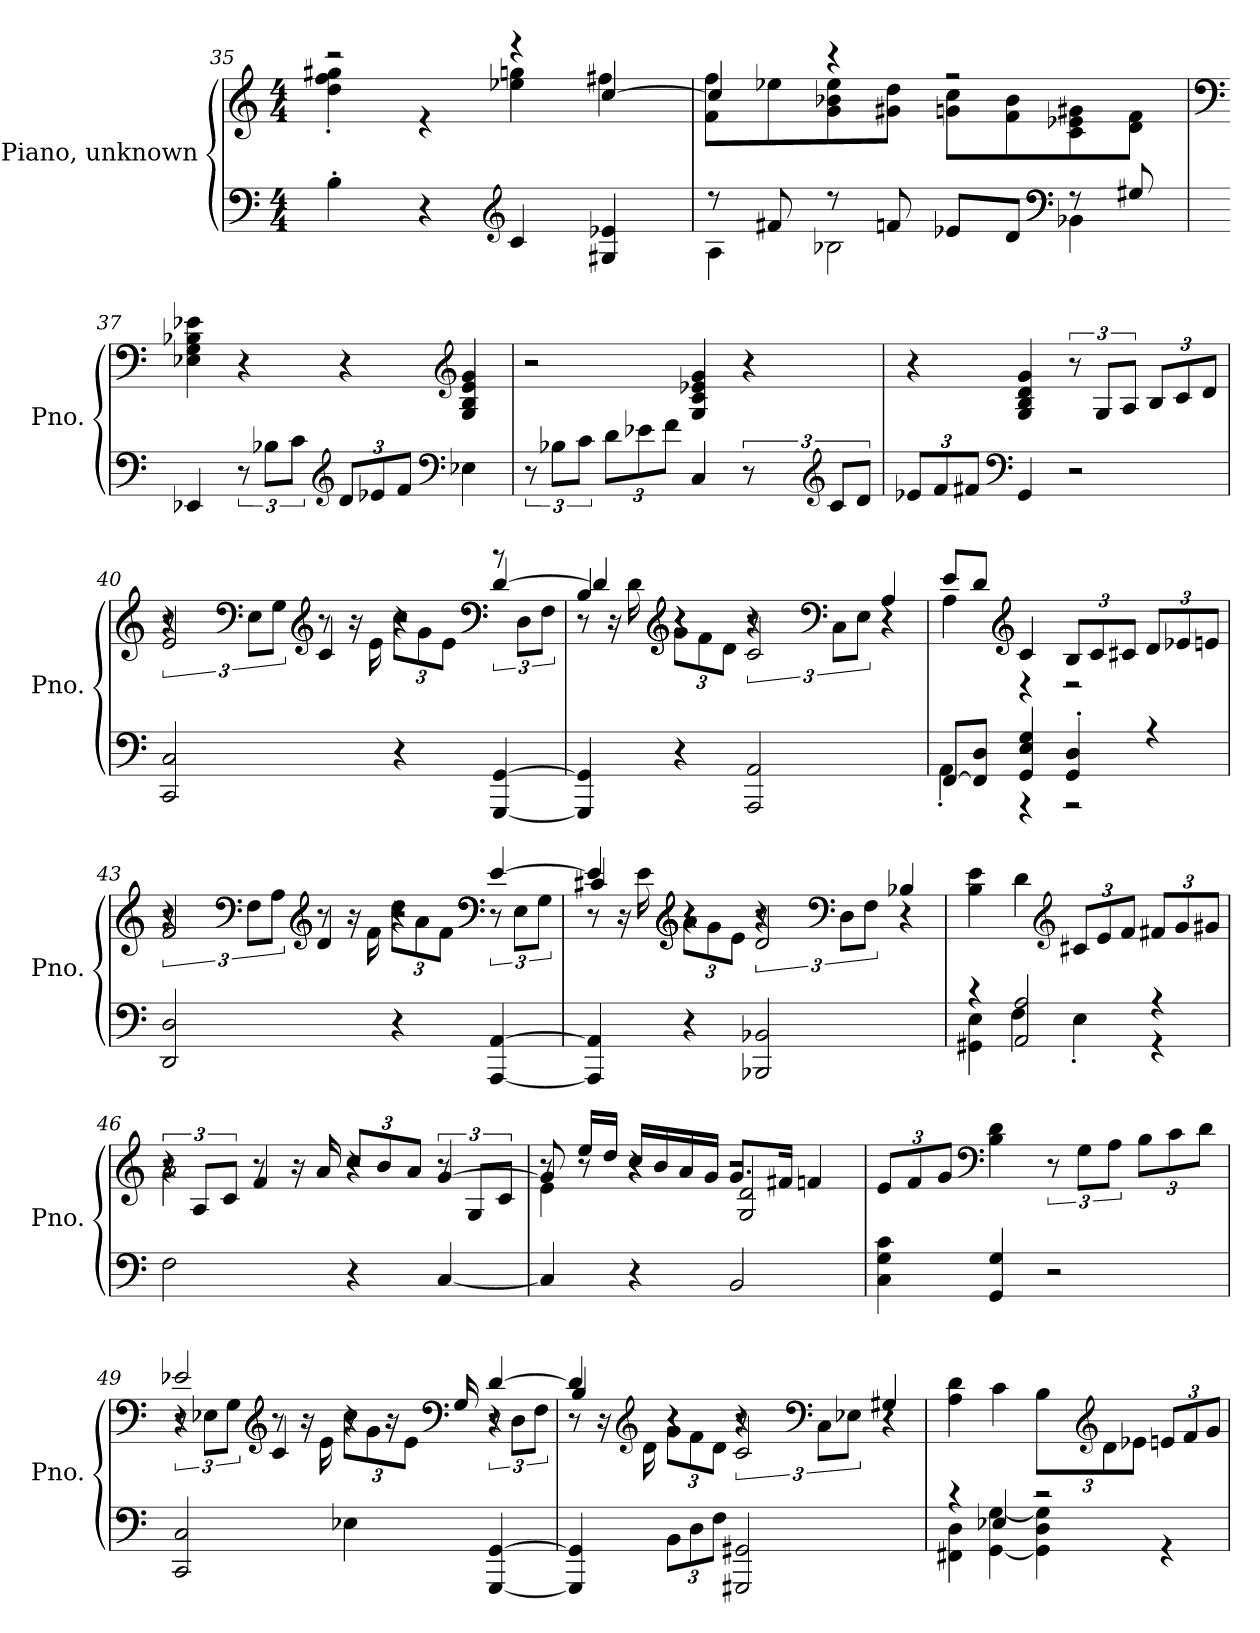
**kern	**kern
*part1	*part1
*staff2	*staff1
*I"Piano, unknown	*
*I'Pno.	*
*clefF4	*clefG2
*k[]	*k[]
*M4/4	*M4/4
=35	=35
*	*^
4B'\	2r	4dd\' 4ff\' 4gg#X\'
4r	.	4r
*clefG2	*	*
4c/	4r	4ee-X\ 4ggn\
4G#X/ 4e-X/	[4cc/	4ff#X\
!!LO:PB:g=z	!!
=36	=36	=36
*^	*	*
8r	4A\	4cc/]	8f\ 8ff\L
8f#X/	.	.	8ee-X\
8r	2B-X\	4r	8g\ 8b-X\ 8ee-\
8fn/	.	.	8g#X\ 8dd\J
8e-X/L	.	2r	8gn\ 8cc\L
8d/J	.	.	8f\ 8b-\
*clefF4	*	*	*
8r	4BB-X\	.	8c\ 8e-X\ 8g#X\
8G#X/	.	.	8d\ 8f\J
*v	*v	*	*
*	*v	*v
=37	=37
*	*clefF4
4EE-X/	4E-X\ 4G\ 4B-X\ 4e-X\
12r	4r
12B-X\L	.
12c\J	.
*clefG2	*
*Xbrackettup	*
12d/L	4r
12e-X/	.
12f/J	.
*clefF4	*clefG2
4E-X\	4G/ 4B-/ 4e-/ 4g/
!!LO:LB:g=z
=38	=38
*brackettup	*
12r	2r
12B-X\L	.
12c\J	.
*Xbrackettup	*
12d\L	.
12e-X\	.
12f\J	.
4C/	4G/ 4c/ 4e-X/ 4g/
*brackettup	*
12r	4r
*clefG2	*
12c/L	.
12d/J	.
=39	=39
*Xbrackettup	*
12e-X/L	4r
12f/	.
12f#X/J	.
*clefF4	*
4GG/	4G/ 4B/ 4d/ 4g/
2r	12r
.	12G/L
.	12A/J
*	*Xbrackettup
.	12B/L
.	12c/
.	12d/J
=40	=40
*	*^
*	*	*brackettup
*	*	*^
2CC/ 2C/	2e/	12r	4r
*	*clefF4	*	*
.	.	12E\L	.
.	.	12G\J	.
*	*clefG2	*	*
.	.	8r	4c/
.	.	16r	.
.	.	16e\	.
*	*	*Xbrackettup	*
4r	2r	12cc\L	4r
.	.	12g\	.
.	.	12e\J	.
*	*clefF4	*	*
*	*	*brackettup	*
[4GGG/ [4GG/	.	12r	[4d/
.	.	12D\L	.
.	.	12F\J	.
!!LO:LB:g=z	!!	!!
=41	=41	=41	=41
4GGG/] 4GG/]	4B/	8r	4d/]
.	.	16r	.
.	.	16d\	.
*	*clefG2	*	*
*	*	*Xbrackettup	*
4r	4r	12g\L	4r
.	.	12f\	.
.	.	12d\J	.
*	*	*brackettup	*
2AAA/ 2AA/	2c/	12r	4r
*	*clefF4	*	*
.	.	12C\L	.
.	.	12E\J	.
.	.	4r	4A/
*	*	*v	*v
=42	=42	=42
*^	*	*
[8FF/L	4AA'\	8e/L	4A\
8FF/] 8D/J	.	8d/J	.
*	*	*clefG2	*
4GG/ 4E/ 4G/	4r	4c/	4r
*	*	*Xbrackettup	*
4GG/' 4D/'	2r	12B/L	2r
.	.	12c/	.
.	.	12c#X/J	.
4r	.	12d/L	.
.	.	12e-X/	.
.	.	12en/J	.
*v	*v	*	*
=43	=43	=43
*	*	*brackettup
*	*	*^
2DD/ 2D/	2f/	12r	4r
*	*clefF4	*	*
.	.	12F\L	.
.	.	12A\J	.
*	*clefG2	*	*
.	.	8r	4d/
.	.	16r	.
.	.	16f\	.
*	*	*Xbrackettup	*
4r	4r	12dd\L	2r
.	.	12a\	.
.	.	12f\J	.
*	*clefF4	*	*
*	*	*brackettup	*
[4AAA/ [4AA/	[4e/	12r	.
.	.	12E\L	.
.	.	12G\J	.
!!LO:LB:g=z	!!	!!
=44	=44	=44	=44
4AAA/] 4AA/]	4e/]	8r	4c#X/
.	.	16r	.
.	.	16e\	.
*	*clefG2	*	*
*	*	*Xbrackettup	*
4r	4r	12a\L	4r
.	.	12g\	.
.	.	12e\J	.
*	*	*brackettup	*
2BBB-X/ 2BB-X/	2d/	12r	4r
*	*clefF4	*	*
.	.	12D\L	.
.	.	12F\J	.
.	.	4r	4B-X/
*	*v	*v	*v
=45	=45
*^	*
4r	4GG#X\ 4E\	4B\ 4e\
2AA/ 2A/	4F\	4d\
*	*	*clefG2
*	*	*Xbrackettup
.	4E'\	12c#X/L
.	.	12e/
.	.	12f/J
4r	4r	12f#X/L
.	.	12g/
.	.	12g#X/J
*v	*v	*
=46	=46
*	*brackettup
*	*^
*	*	*^
2F\	12r	2a\	4r
.	12A/L	.	.
.	12c/J	.	.
.	8r	.	4f/
.	16r	.	.
.	16a/	.	.
*	*Xbrackettup	*	*
4r	12cc/L	2r	4r
.	12b/	.	.
.	12a/J	.	.
*	*brackettup	*	*
[4C/	12r	.	[4g/
.	12G/L	.	.
.	12c/J	.	.
!!LO:LB:g=z	!!	!!
=47	=47	=47	=47
4C/]	8r	4e\	8g/]
.	16ee/LL	.	8r
.	16dd/JJ	.	.
4r	16cc/LL	4r	4r
.	16b/	.	.
.	16a/	.	.
.	16g/JJ	.	.
2BB/	8.g/L	2r	2G/ 2d/
.	16f#X/Jk	.	.
.	4fn/	.	.
*	*v	*v	*v
=48	=48
*	*Xbrackettup
4C\ 4G\ 4c\	12e/L
.	12f/
.	12g/J
*	*clefF4
4GG/ 4G/	4B\ 4d\
*	*brackettup
2r	12r
.	12G\L
.	12A\J
*	*Xbrackettup
.	12B\L
.	12c\
.	12d\J
=49	=49
*	*^
*	*	*brackettup
*	*	*^
2CC/ 2C/	2e-X/	12r	4r
.	.	12E-X\L	.
.	.	12G\J	.
*	*clefG2	*	*
.	.	8r	4c/
.	.	16r	.
.	.	16e-\	.
*	*	*Xbrackettup	*
4E-X\	4r	12cc\L	8r
.	.	12g\	.
.	.	.	16r
.	.	12e-\J	.
*	*clefF4	*	*
.	.	.	16G/
*	*	*brackettup	*
[4GGG/ [4GG/	[4d/	12r	4r
.	.	12D\L	.
.	.	12F\J	.
!!LO:LB:g=z	!!	!!
=50	=50	=50	=50
4GGG/] 4GG/]	4d/]	8r	4B/
.	.	16r	.
*	*clefG2	*	*
.	.	16d\	.
*	*	*Xbrackettup	*
12BB\L	4r	12g\L	4r
12D\	.	12f\	.
12F\J	.	12d\J	.
*	*	*brackettup	*
2GGG#X/ 2GG#X/	2c/	12r	4r
*	*clefF4	*	*
.	.	12C\L	.
.	.	12E-X\J	.
.	.	4r	4G#X/
*	*v	*v	*v
=51	=51
*^	*
4r	4FF#X\ 4D\	4A\ 4d\
4E-X/	[4GG\ [4G\	4c\
*	*	*Xbrackettup
2r	4GG\] 4D\ 4G\]	12B\L
*	*	*clefG2
.	.	12d\
.	.	12e-X\J
.	4r	12en/L
.	.	12f/
.	.	12g/J
*v	*v	*
=	=
*-	*-
